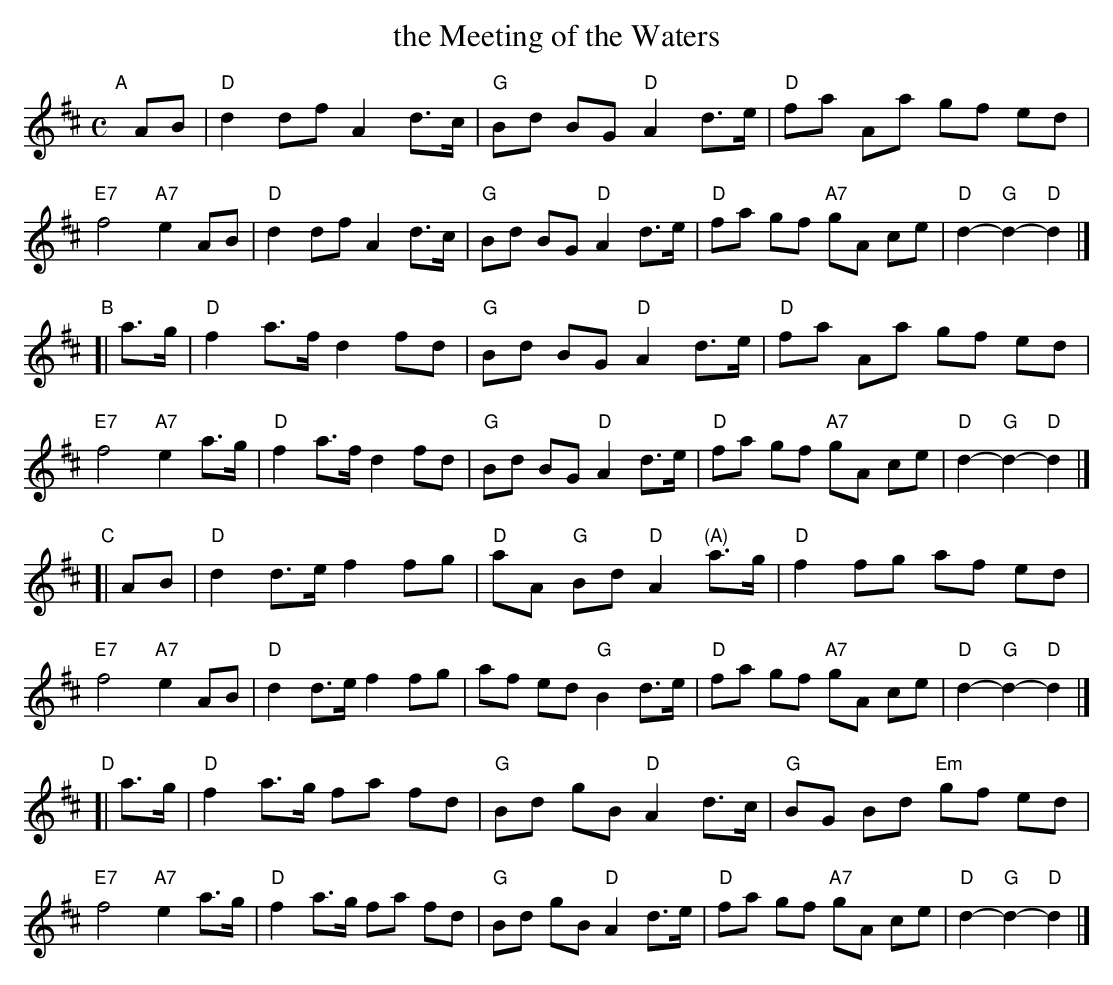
X:1
T: the Meeting of the Waters
M: C
L: 1/8
K: D
"A"[|]\
AB \
| "D"d2 df A2 d>c | "G"Bd    BG  "D"A2 d>e | "D"fa Aa     gf ed | "E7"f4 "A7"e2 AB \
| "D"d2 df A2 d>c | "G"Bd    BG  "D"A2 d>e | "D"fa gf "A7"gA ce | "D"d2- "G"d2- "D"d2 |]
"B"\
[| a>g \
| "D"f2 a>f d2 fd | "G"Bd    BG  "D"A2 d>e | "D"fa Aa     gf ed | "E7"f4 "A7"e2 a>g \
| "D"f2 a>f d2 fd | "G"Bd    BG  "D"A2 d>e | "D"fa gf "A7"gA ce | "D"d2- "G"d2- "D"d2 |]
"C"\
[| AB \
| "D"d2 d>e f2 fg | "D"aA "G"Bd "D"A2 "(A)"a>g | "D"f2 fg     af ed | "E7"f4 "A7"e2 AB \
| "D"d2 d>e f2 fg |    af    ed "G"B2      d>e | "D"fa gf "A7"gA ce | "D"d2- "G"d2- "D"d2 |]
"D"\
[| a>g \
| "D"f2 a>g fa fd | "G"Bd    gB  "D"A2 d>c | "G"BG Bd "Em"gf ed | "E7"f4 "A7"e2 a>g \
| "D"f2 a>g fa fd | "G"Bd    gB  "D"A2 d>e | "D"fa gf "A7"gA ce | "D"d2- "G"d2- "D"d2 |]
